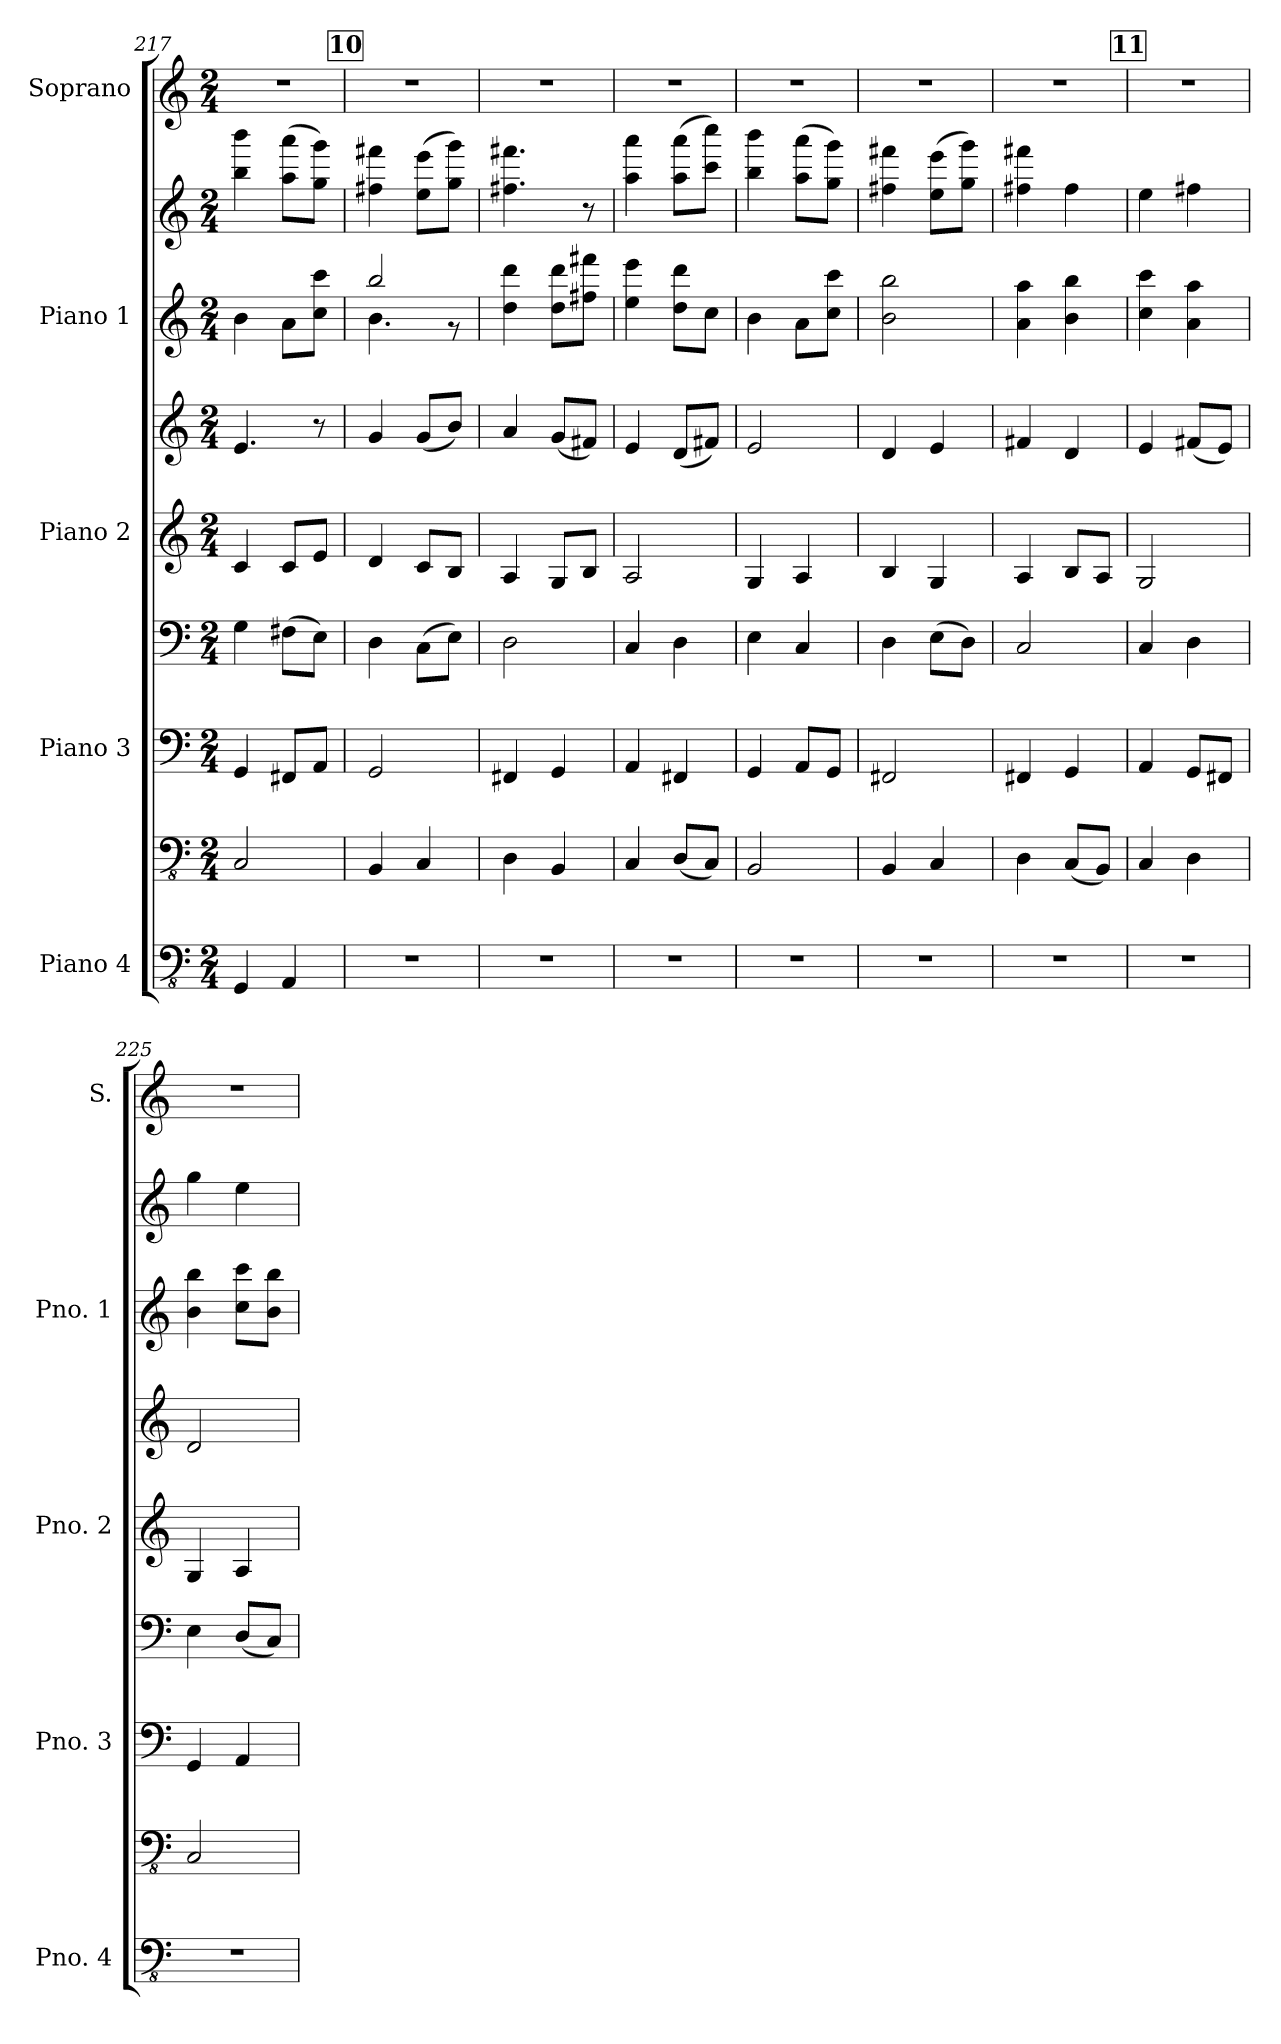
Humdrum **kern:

**kern	**kern	**kern	**kern	**kern	**kern	**kern	**kern	**kern
*part5	*part5	*part4	*part4	*part3	*part3	*part2	*part2	*part1
*staff9	*staff8	*staff7	*staff6	*staff5	*staff4	*staff3	*staff2	*staff1
*I"Piano 4	*	*I"Piano 3	*	*I"Piano 2	*	*I"Piano 1	*	*I"Soprano
*I'Pno. 4	*	*I'Pno. 3	*	*I'Pno. 2	*	*I'Pno. 1	*	*I'S.
*clefFv4	*clefFv4	*clefF4	*clefF4	*clefG2	*clefG2	*clefG2	*clefG2	*clefG2
*k[]	*k[]	*k[]	*k[]	*k[]	*k[]	*k[]	*k[]	*k[]
*M2/4	*M2/4	*M2/4	*M2/4	*M2/4	*M2/4	*M2/4	*M2/4	*M2/4
=217	=217	=217	=217	=217	=217	=217	=217	=217
4GGG/	2CC/	4GG/	4G\	4c/	4.e/	4b\	4bb\ 4bbb\	2r
4AAA/	.	8FF#X/L	(>8F#X\L	8c/L	.	8a\L	(>8aa\ 8aaa\L	.
.	.	8AA/J	8E\J)	8e/J	8r	8cc\ 8ccc\J	8gg\ 8ggg\J)	.
!!LO:REH:place=s1:a:B:fs=14:t=10
=218	=218	=218	=218	=218	=218	=218	=218	=218
*	*	*	*	*	*	*^	*	*
2r	4BBB/	2GG/	4D\	4d/	4g/	2bb/	4.b\	4ff#X\ 4fff#X\	2r
.	4CC/	.	(>8C\L	8c/L	(<8g/L	.	.	(>8ee\ 8eee\L	.
.	.	.	8E\J)	8B/J	8b/J)	.	8r	8gg\ 8ggg\J)	.
*	*	*	*	*	*	*v	*v	*	*
=219	=219	=219	=219	=219	=219	=219	=219	=219
2r	4DD\	4FF#X/	2D\	4A/	4a/	4dd\ 4ddd\	4.ff#X\ 4.fff#X\	2r
.	4BBB/	4GG/	.	8G/L	(<8g/L	8dd\ 8ddd\L	.	.
.	.	.	.	8B/J	8f#X/J)	8ff#X\ 8fff#X\J	8r	.
=220	=220	=220	=220	=220	=220	=220	=220	=220
2r	4CC/	4AA/	4C/	2A/	4e/	4ee\ 4eee\	4aa\ 4aaa\	2r
.	(<8DD/L	4FF#X/	4D\	.	(<8d/L	8dd\ 8ddd\L	(>8aa\ 8aaa\L	.
.	8CC/J)	.	.	.	8f#X/J)	8cc\J	8ccc\ 8cccc\J)	.
=221	=221	=221	=221	=221	=221	=221	=221	=221
2r	2BBB/	4GG/	4E\	4G/	2e/	4b\	4bb\ 4bbb\	2r
.	.	8AA/L	4C/	4A/	.	8a\L	(>8aa\ 8aaa\L	.
.	.	8GG/J	.	.	.	8cc\ 8ccc\J	8gg\ 8ggg\J)	.
!!LO:PB:g=z
=222	=222	=222	=222	=222	=222	=222	=222	=222
2r	4BBB/	2FF#X/	4D\	4B/	4d/	2b\ 2bb\	4ff#X\ 4fff#X\	2r
.	4CC/	.	(>8E\L	4G/	4e/	.	(>8ee\ 8eee\L	.
.	.	.	8D\J)	.	.	.	8gg\ 8ggg\J)	.
=223	=223	=223	=223	=223	=223	=223	=223	=223
2r	4DD\	4FF#X/	2C/	4A/	4f#X/	4a\ 4aa\	4ff#X\ 4fff#X\	2r
.	(<8CC/L	4GG/	.	8B/L	4d/	4b\ 4bb\	4ff#\	.
.	8BBB/J)	.	.	8A/J	.	.	.	.
!!LO:REH:place=s1:a:B:fs=14:t=11
=224	=224	=224	=224	=224	=224	=224	=224	=224
2r	4CC/	4AA/	4C/	2G/	4e/	4cc\ 4ccc\	4ee\	2r
.	4DD\	8GG/L	4D\	.	(<8f#X/L	4a\ 4aa\	4ff#X\	.
.	.	8FF#X/J	.	.	8e/J)	.	.	.
=225	=225	=225	=225	=225	=225	=225	=225	=225
2r	2CC/	4GG/	4E\	4G/	2d/	4b\ 4bb\	4gg\	2r
.	.	4AA/	(<8D/L	4A/	.	8cc\ 8ccc\L	4ee\	.
.	.	.	8C/J)	.	.	8b\ 8bb\J	.	.
=	=	=	=	=	=	=	=	=
*-	*-	*-	*-	*-	*-	*-	*-	*-
